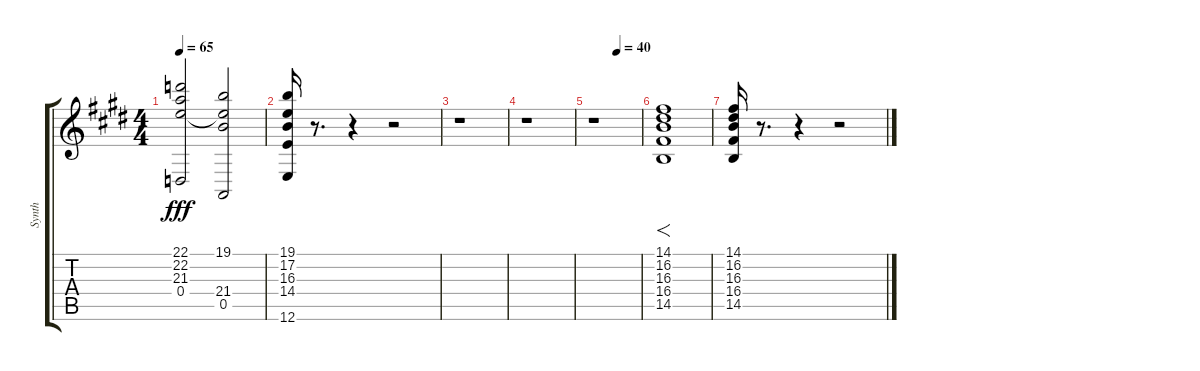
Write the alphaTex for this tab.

\track ("Synth" "Synth") {instrument stringensemble2}
\staff {score tabs}
\tuning (E4 B3 G3 D3 A2 E2) {hide}
\ts (4 4)
\tempo 65
\clef g2
\ks e
(22.1 22.2 21.3 0.4).2{dy fff} (19.1 21.3{t} 21.4 0.5).2 |
(19.1 17.2 16.3 14.4 12.6).16 r.8{d} r.4 r.2 |
r.1 |
r.1 |
\tempo (40 0.5)
r.1 |
(14.1 16.2 16.3 16.4 14.5).1{f} |
(14.1 16.2 16.3 16.4 14.5).16 r.8{d} r.4 r.2
